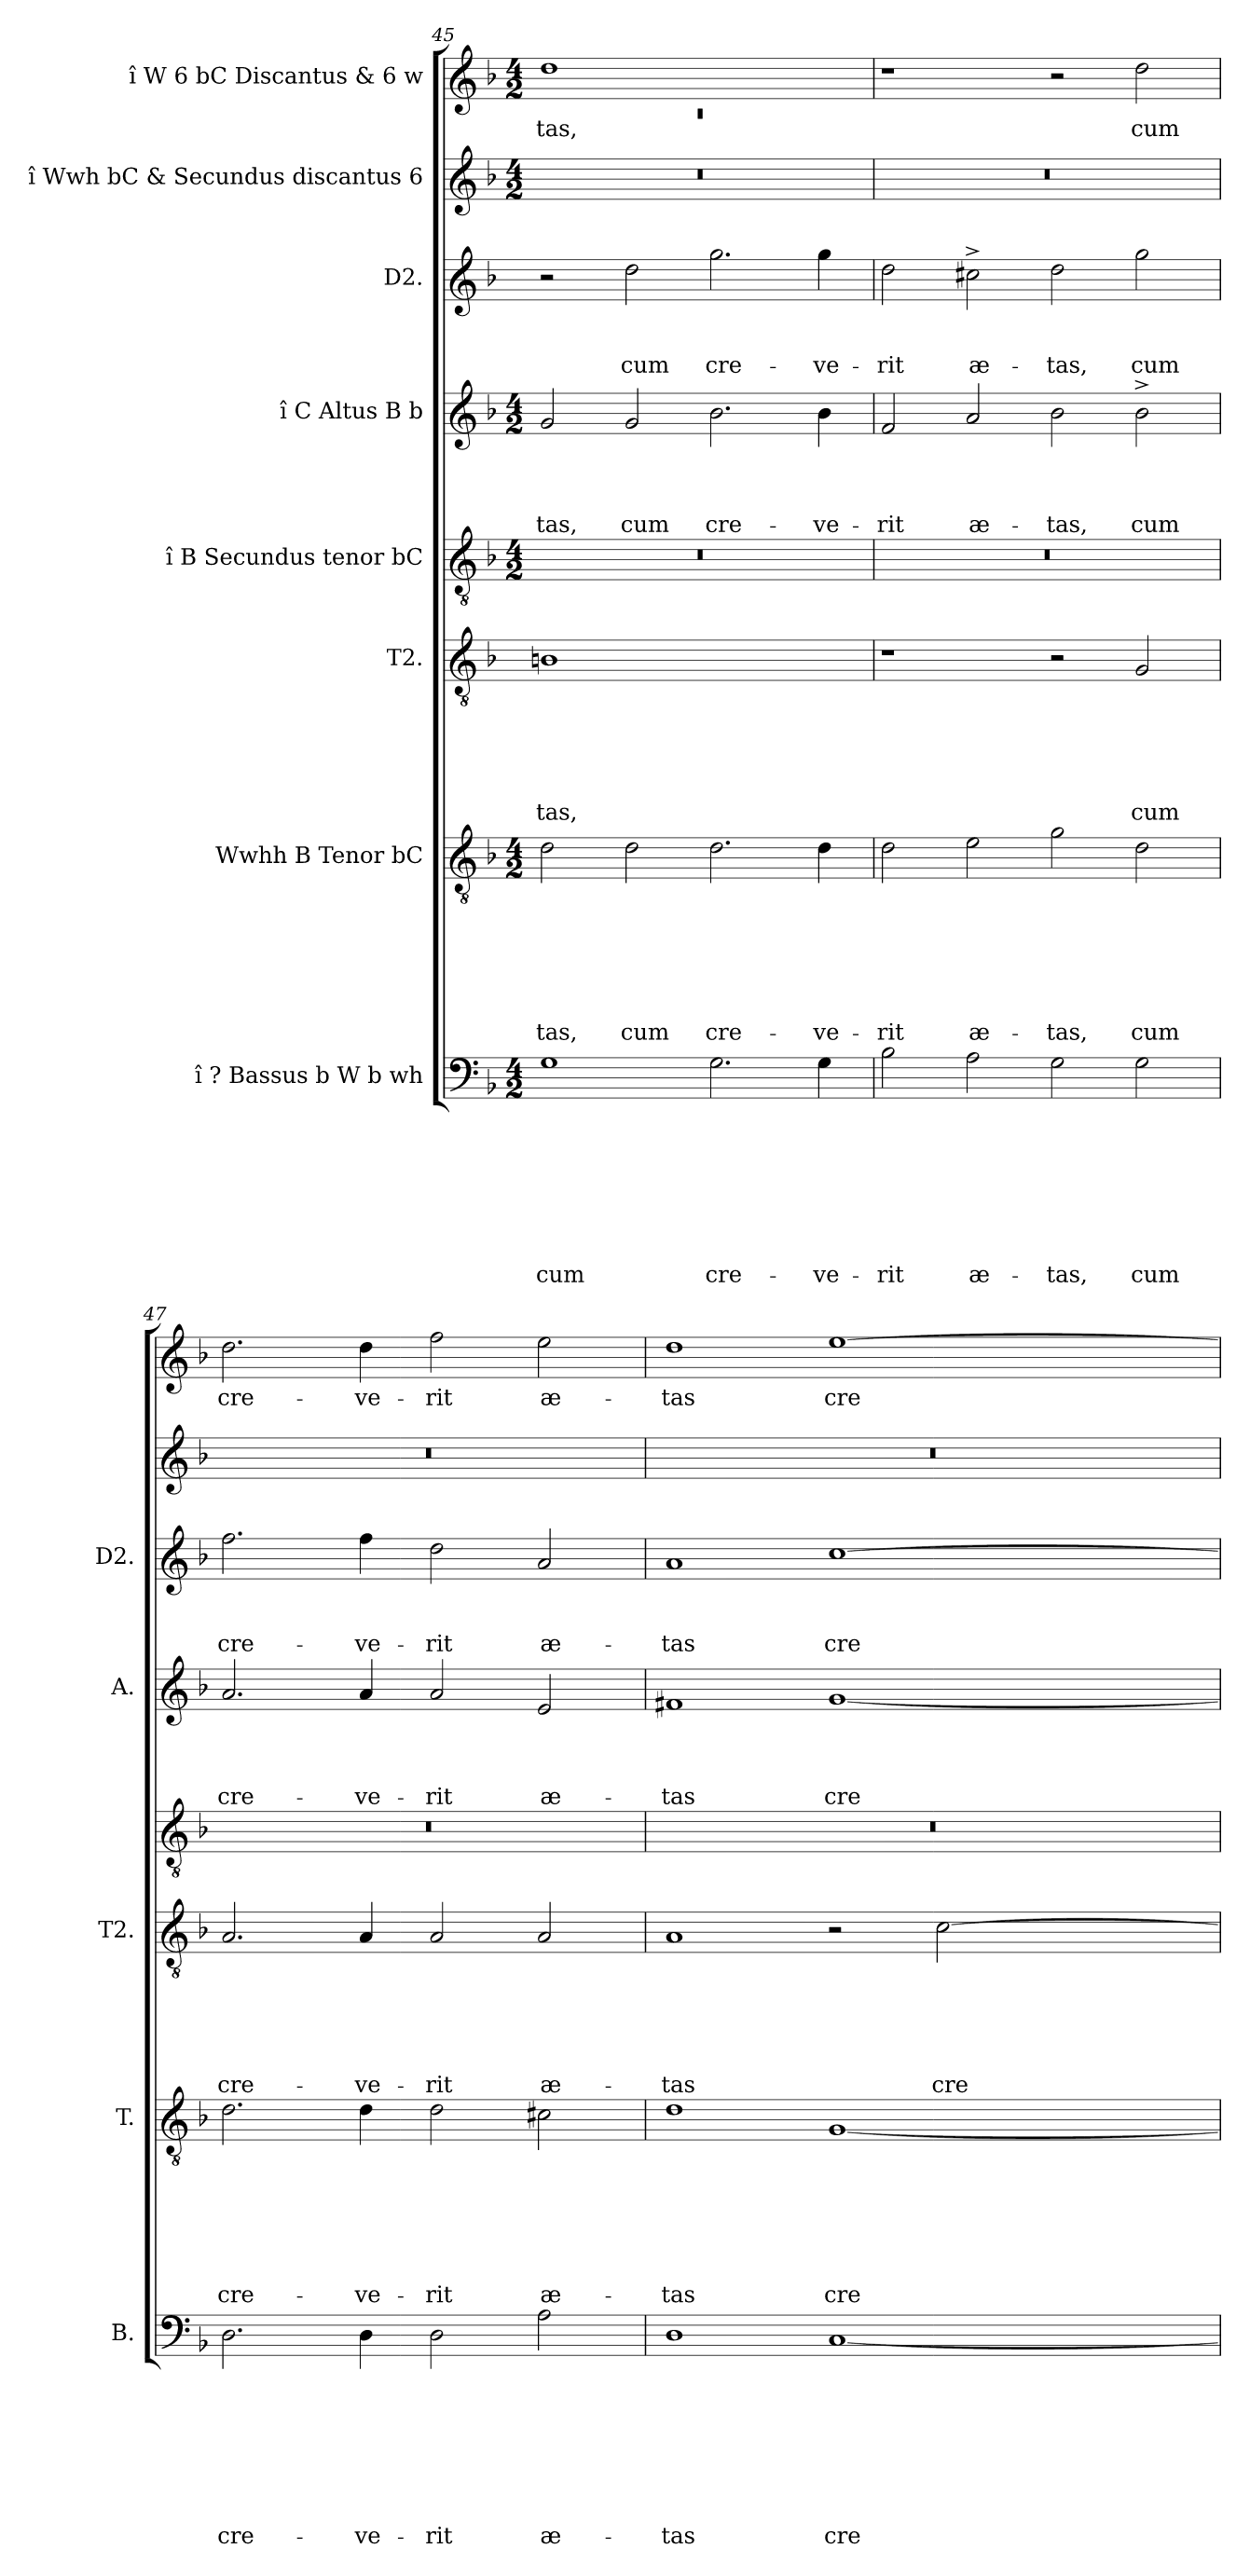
**kern	**text	**text	**text	**text	**text	**text	**text	**text	**kern	**text	**text	**text	**text	**text	**text	**text	**kern	**text	**text	**text	**text	**text	**text	**kern	**kern	**text	**text	**text	**text	**kern	**text	**text	**text	**kern	**kern	**text
*part8	*part8	*part8	*part8	*part8	*part8	*part8	*part8	*part8	*part7	*part7	*part7	*part7	*part7	*part7	*part7	*part7	*part6	*part6	*part6	*part6	*part6	*part6	*part6	*part5	*part4	*part4	*part4	*part4	*part4	*part3	*part3	*part3	*part3	*part2	*part1	*part1
*staff8	*staff8	*staff8	*staff8	*staff8	*staff8	*staff8	*staff8	*staff8	*staff7	*staff7	*staff7	*staff7	*staff7	*staff7	*staff7	*staff7	*staff6	*staff6	*staff6	*staff6	*staff6	*staff6	*staff6	*staff5	*staff4	*staff4	*staff4	*staff4	*staff4	*staff3	*staff3	*staff3	*staff3	*staff2	*staff1	*staff1
*I"î ? Bassus b W b wh	*	*	*	*	*	*	*	*	*I"Wwhh B Tenor bC	*	*	*	*	*	*	*	*I"T2.	*	*	*	*	*	*	*I"î B Secundus tenor bC	*I"î C Altus B b	*	*	*	*	*I"D2.	*	*	*	*I"î Wwh bC & Secundus discantus 6	*I"î W 6 bC Discantus & 6 w	*
*I'B.	*	*	*	*	*	*	*	*	*I'T.	*	*	*	*	*	*	*	*I'T2.	*	*	*	*	*	*	*	*I'A.	*	*	*	*	*I'D2.	*	*	*	*	*	*
*clefF4	*	*	*	*	*	*	*	*	*clefGv2	*	*	*	*	*	*	*	*clefGv2	*	*	*	*	*	*	*clefGv2	*clefG2	*	*	*	*	*clefG2	*	*	*	*clefG2	*clefG2	*
*k[b-]	*	*	*	*	*	*	*	*	*k[b-]	*	*	*	*	*	*	*	*k[b-]	*	*	*	*	*	*	*k[b-]	*k[b-]	*	*	*	*	*k[b-]	*	*	*	*k[b-]	*k[b-]	*
*F:	*	*	*	*	*	*	*	*	*F:	*	*	*	*	*	*	*	*F:	*	*	*	*	*	*	*F:	*F:	*	*	*	*	*F:	*	*	*	*F:	*F:	*
*M4/2	*	*	*	*	*	*	*	*	*M4/2	*	*	*	*	*	*	*	*	*	*	*	*	*	*	*M4/2	*M4/2	*	*	*	*	*	*	*	*	*M4/2	*M4/2	*
=45	=45	=45	=45	=45	=45	=45	=45	=45	=45	=45	=45	=45	=45	=45	=45	=45	=45	=45	=45	=45	=45	=45	=45	=45	=45	=45	=45	=45	=45	=45	=45	=45	=45	=45	=45	=45
*	*	*	*	*	*	*	*	*	*	*	*	*	*	*	*	*	*^	*	*	*	*	*	*	*	*	*	*	*	*	*	*	*	*	*	*^	*
!	!	!	!	!	!	!	!	!LO:LY:b	!	!	!	!	!	!	!	!LO:LY:b	!	!LO:N:vis=1	!	!	!	!	!	!LO:LY:b	!	!	!	!	!	!LO:LY:b	!	!	!	!	!	!	!LO:N:vis=1	!LO:LY:b
1G	.	.	.	.	.	.	.	cum	2d\	.	.	.	.	.	.	-tas,	1Bn	0rC	.	.	.	.	.	-tas,	0r	2g/	.	.	.	-tas,	2r	.	.	.	0r	1dd	0rc	-tas,
!	!	!	!	!	!	!	!	!	!	!	!	!	!	!	!	!LO:LY:b	!	!	!	!	!	!	!	!	!	!	!	!	!	!LO:LY:b	!	!	!	!LO:LY:b	!	!	!	!
.	.	.	.	.	.	.	.	.	2d\	.	.	.	.	.	.	cum	.	.	.	.	.	.	.	.	.	2g/	.	.	.	cum	2dd\	.	.	cum	.	.	.	.
!	!	!	!	!	!	!	!	!LO:LY:b	!	!	!	!	!	!	!	!LO:LY:b	!	!	!	!	!	!	!	!	!	!	!	!	!	!LO:LY:b	!	!	!	!LO:LY:b	!	!	!	!
2.G\	.	.	.	.	.	.	.	cre-	2.d\	.	.	.	.	.	.	cre-	1ryy	.	.	.	.	.	.	.	.	2.b-\	.	.	.	cre-	2.gg\	.	.	cre-	.	1ryy	.	.
!	!	!	!	!	!	!	!	!LO:LY:b	!	!	!	!	!	!	!	!LO:LY:b	!	!	!	!	!	!	!	!	!	!	!	!	!	!LO:LY:b	!	!	!	!LO:LY:b	!	!	!	!
4G\	.	.	.	.	.	.	.	-ve-	4d\	.	.	.	.	.	.	-ve-	.	.	.	.	.	.	.	.	.	4b-\	.	.	.	-ve-	4gg\	.	.	-ve-	.	.	.	.
*	*	*	*	*	*	*	*	*	*	*	*	*	*	*	*	*	*v	*v	*	*	*	*	*	*	*	*	*	*	*	*	*	*	*	*	*	*v	*v	*
!!LO:LB:g=z
=46	=46	=46	=46	=46	=46	=46	=46	=46	=46	=46	=46	=46	=46	=46	=46	=46	=46	=46	=46	=46	=46	=46	=46	=46	=46	=46	=46	=46	=46	=46	=46	=46	=46	=46	=46	=46
!	!	!	!	!	!	!	!	!LO:LY:b	!	!	!	!	!	!	!	!LO:LY:b	!	!	!	!	!	!	!	!	!	!	!	!	!LO:LY:b	!	!	!	!LO:LY:b	!	!	!
2B-\	.	.	.	.	.	.	.	-rit	2d\	.	.	.	.	.	.	-rit	1r	.	.	.	.	.	.	0r	2f/	.	.	.	-rit	2dd\	.	.	-rit	0r	1r	.
!	!	!	!	!	!	!	!	!LO:LY:b	!	!	!	!	!	!	!	!LO:LY:b	!	!	!	!	!	!	!	!	!	!	!	!	!LO:LY:b	!	!	!	!LO:LY:b	!	!	!
2A\	.	.	.	.	.	.	.	æ-	2e\	.	.	.	.	.	.	æ-	.	.	.	.	.	.	.	.	2a/	.	.	.	æ-	2cc#X^>\	.	.	æ-	.	.	.
!	!	!	!	!	!	!	!	!LO:LY:b	!	!	!	!	!	!	!	!LO:LY:b	!	!	!	!	!	!	!	!	!	!	!	!	!LO:LY:b	!	!	!	!LO:LY:b	!	!	!
2G\	.	.	.	.	.	.	.	-tas,	2g\	.	.	.	.	.	.	-tas,	2r	.	.	.	.	.	.	.	2b-\	.	.	.	-tas,	2dd\	.	.	-tas,	.	2r	.
!	!	!	!	!	!	!	!	!LO:LY:b	!	!	!	!	!	!	!	!LO:LY:b	!	!	!	!	!	!	!LO:LY:b	!	!	!	!	!	!LO:LY:b	!	!	!	!LO:LY:b	!	!	!LO:LY:b
2G\	.	.	.	.	.	.	.	cum	2d\	.	.	.	.	.	.	cum	2G/	.	.	.	.	.	cum	.	2b-^>\	.	.	.	cum	2gg\	.	.	cum	.	2dd\	cum
=47	=47	=47	=47	=47	=47	=47	=47	=47	=47	=47	=47	=47	=47	=47	=47	=47	=47	=47	=47	=47	=47	=47	=47	=47	=47	=47	=47	=47	=47	=47	=47	=47	=47	=47	=47	=47
!	!	!	!	!	!	!	!	!LO:LY:b	!	!	!	!	!	!	!	!LO:LY:b	!	!	!	!	!	!	!LO:LY:b	!	!	!	!	!	!LO:LY:b	!	!	!	!LO:LY:b	!	!	!LO:LY:b
2.D\	.	.	.	.	.	.	.	cre-	2.d\	.	.	.	.	.	.	cre-	2.A/	.	.	.	.	.	cre-	0r	2.a/	.	.	.	cre-	2.ff\	.	.	cre-	0r	2.dd\	cre-
!	!	!	!	!	!	!	!	!LO:LY:b	!	!	!	!	!	!	!	!LO:LY:b	!	!	!	!	!	!	!LO:LY:b	!	!	!	!	!	!LO:LY:b	!	!	!	!LO:LY:b	!	!	!LO:LY:b
4D\	.	.	.	.	.	.	.	-ve-	4d\	.	.	.	.	.	.	-ve-	4A/	.	.	.	.	.	-ve-	.	4a/	.	.	.	-ve-	4ff\	.	.	-ve-	.	4dd\	-ve-
!	!	!	!	!	!	!	!	!LO:LY:b	!	!	!	!	!	!	!	!LO:LY:b	!	!	!	!	!	!	!LO:LY:b	!	!	!	!	!	!LO:LY:b	!	!	!	!LO:LY:b	!	!	!LO:LY:b
2D\	.	.	.	.	.	.	.	-rit	2d\	.	.	.	.	.	.	-rit	2A/	.	.	.	.	.	-rit	.	2a/	.	.	.	-rit	2dd\	.	.	-rit	.	2ff\	-rit
!	!	!	!	!	!	!	!	!LO:LY:b	!	!	!	!	!	!	!	!LO:LY:b	!	!	!	!	!	!	!LO:LY:b	!	!	!	!	!	!LO:LY:b	!	!	!	!LO:LY:b	!	!	!LO:LY:b
2A\	.	.	.	.	.	.	.	æ-	2c#X\	.	.	.	.	.	.	æ-	2A/	.	.	.	.	.	æ-	.	2e/	.	.	.	æ-	2a/	.	.	æ-	.	2ee\	æ-
=48	=48	=48	=48	=48	=48	=48	=48	=48	=48	=48	=48	=48	=48	=48	=48	=48	=48	=48	=48	=48	=48	=48	=48	=48	=48	=48	=48	=48	=48	=48	=48	=48	=48	=48	=48	=48
!	!	!	!	!	!	!	!	!LO:LY:b	!	!	!	!	!	!	!	!LO:LY:b	!	!	!	!	!	!	!LO:LY:b	!	!	!	!	!	!LO:LY:b	!	!	!	!LO:LY:b	!	!	!LO:LY:b
1D	.	.	.	.	.	.	.	-tas	1d	.	.	.	.	.	.	-tas	1A	.	.	.	.	.	-tas	0r	1f#X	.	.	.	-tas	1a	.	.	-tas	0r	1dd	-tas
!	!	!	!	!	!	!	!	!LO:LY:b	!	!	!	!	!	!	!	!LO:LY:b	!	!	!	!	!	!	!	!	!	!	!	!	!LO:LY:b	!	!	!	!LO:LY:b	!	!	!LO:LY:b
[<1C	.	.	.	.	.	.	.	cre-	[<1G	.	.	.	.	.	.	cre-	2r	.	.	.	.	.	.	.	[<1g	.	.	.	cre-	[>1cc	.	.	cre-	.	[>1ee	cre-
!	!	!	!	!	!	!	!	!	!	!	!	!	!	!	!	!	!	!	!	!	!	!	!LO:LY:b	!	!	!	!	!	!	!	!	!	!	!	!	!
.	.	.	.	.	.	.	.	.	.	.	.	.	.	.	.	.	[>2c\	.	.	.	.	.	cre-	.	.	.	.	.	.	.	.	.	.	.	.	.
=	=	=	=	=	=	=	=	=	=	=	=	=	=	=	=	=	=	=	=	=	=	=	=	=	=	=	=	=	=	=	=	=	=	=	=	=
*-	*-	*-	*-	*-	*-	*-	*-	*-	*-	*-	*-	*-	*-	*-	*-	*-	*-	*-	*-	*-	*-	*-	*-	*-	*-	*-	*-	*-	*-	*-	*-	*-	*-	*-	*-	*-
